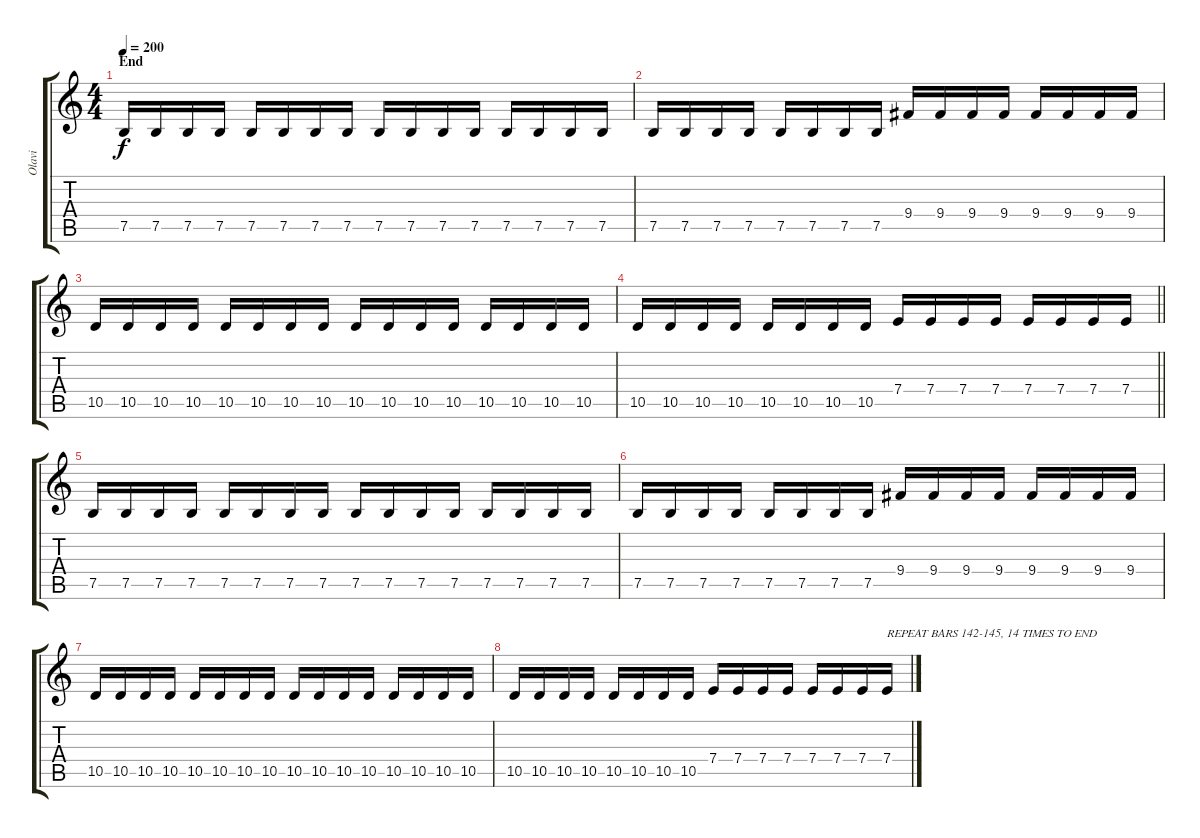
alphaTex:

\track ("Olavi" "Olavi") {instrument distortionguitar}
\staff {score tabs}
\tuning (B3 Gb3 D3 A2 E2 B1) {hide}
\ts (4 4)
\section ("" "End")
\tempo 200
\clef g2
\ks c
7.5.16{dy f} 7.5.16 7.5.16 7.5.16 7.5.16 7.5.16 7.5.16 7.5.16 7.5.16 7.5.16 7.5.16 7.5.16 7.5.16 7.5.16 7.5.16 7.5.16 |
7.5.16 7.5.16 7.5.16 7.5.16 7.5.16 7.5.16 7.5.16 7.5.16 9.4.16 9.4.16 9.4.16 9.4.16 9.4.16 9.4.16 9.4.16 9.4.16 |
10.5.16 10.5.16 10.5.16 10.5.16 10.5.16 10.5.16 10.5.16 10.5.16 10.5.16 10.5.16 10.5.16 10.5.16 10.5.16 10.5.16 10.5.16 10.5.16 |
\barLineRight lightlight
10.5.16 10.5.16 10.5.16 10.5.16 10.5.16 10.5.16 10.5.16 10.5.16 7.4.16 7.4.16 7.4.16 7.4.16 7.4.16 7.4.16 7.4.16 7.4.16 |
\section ("" "")
7.5.16 7.5.16 7.5.16 7.5.16 7.5.16 7.5.16 7.5.16 7.5.16 7.5.16 7.5.16 7.5.16 7.5.16 7.5.16 7.5.16 7.5.16 7.5.16 |
7.5.16 7.5.16 7.5.16 7.5.16 7.5.16 7.5.16 7.5.16 7.5.16 9.4.16 9.4.16 9.4.16 9.4.16 9.4.16 9.4.16 9.4.16 9.4.16 |
10.5.16 10.5.16 10.5.16 10.5.16 10.5.16 10.5.16 10.5.16 10.5.16 10.5.16 10.5.16 10.5.16 10.5.16 10.5.16 10.5.16 10.5.16 10.5.16 |
10.5.16 10.5.16 10.5.16 10.5.16 10.5.16 10.5.16 10.5.16 10.5.16 7.4.16 7.4.16 7.4.16 7.4.16 7.4.16 7.4.16 7.4.16 7.4.16{txt "REPEAT BARS 142-145, 14 TIMES TO END"}
